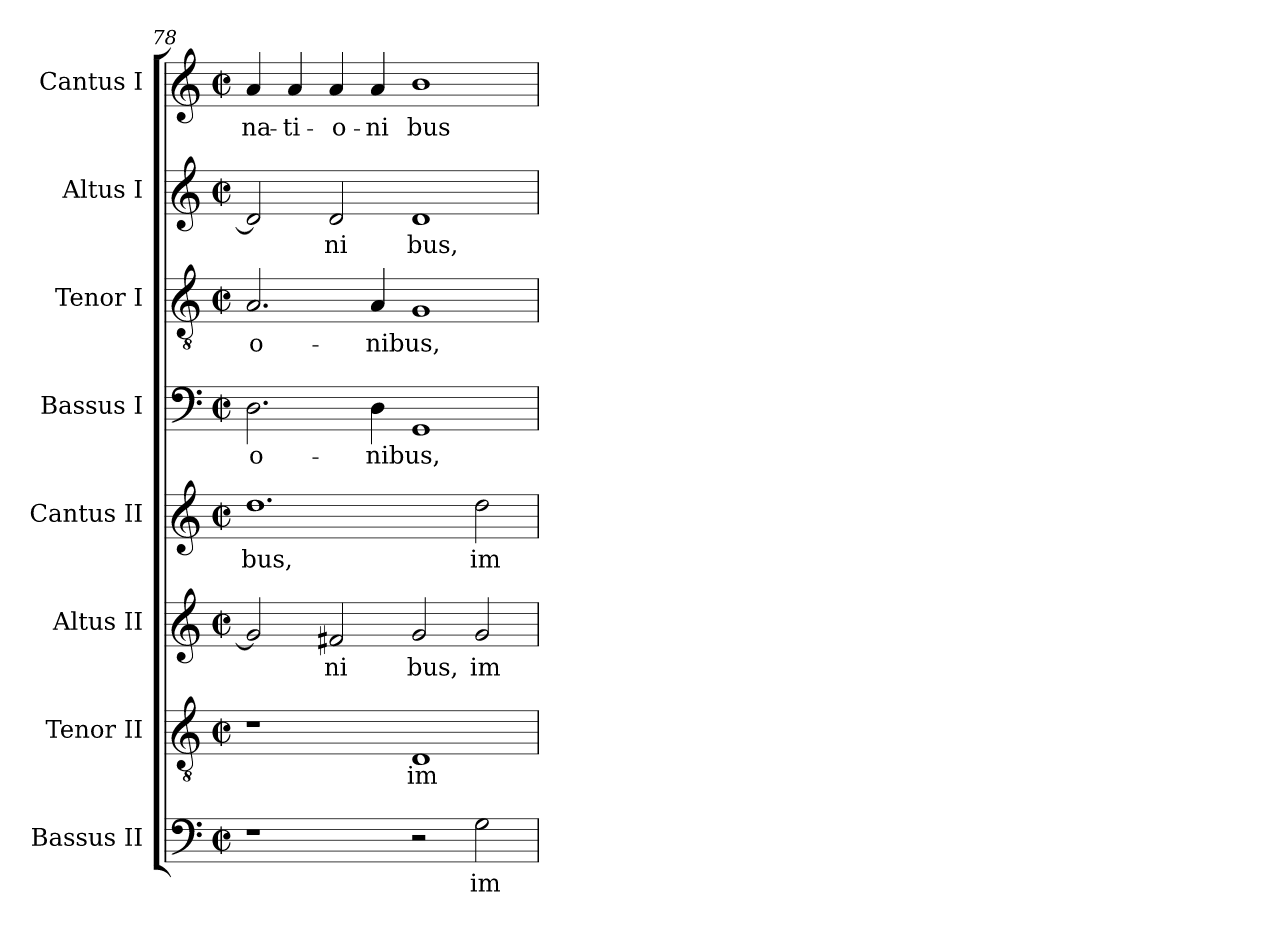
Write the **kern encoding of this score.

**kern	**text	**kern	**text	**kern	**text	**kern	**text	**kern	**text	**kern	**text	**kern	**text	**kern	**text
*part8	*part8	*part7	*part7	*part6	*part6	*part5	*part5	*part4	*part4	*part3	*part3	*part2	*part2	*part1	*part1
*staff8	*staff8	*staff7	*staff7	*staff6	*staff6	*staff5	*staff5	*staff4	*staff4	*staff3	*staff3	*staff2	*staff2	*staff1	*staff1
*I"Bassus II	*	*I"Tenor II	*	*I"Altus II	*	*I"Cantus II	*	*I"Bassus I	*	*I"Tenor I	*	*I"Altus I	*	*I"Cantus I	*
*clefF4	*	*clefGv2	*	*clefG2	*	*clefG2	*	*clefF4	*	*clefGv2	*	*clefG2	*	*clefG2	*
*M2/2	*	*M2/2	*	*M2/2	*	*M2/2	*	*M2/2	*	*M2/2	*	*M2/2	*	*M2/2	*
*met(c|)	*	*met(c|)	*	*met(c|)	*	*met(c|)	*	*met(c|)	*	*met(c|)	*	*met(c|)	*	*met(c|)	*
=78	=78	=78	=78	=78	=78	=78	=78	=78	=78	=78	=78	=78	=78	=78	=78
!	!	!	!	!	!	!	!LO:LY:b:cj	!	!LO:LY:b:cj	!	!LO:LY:b:cj	!	!	!	!LO:LY:b:cj
1r	.	1r	.	2g/]	.	1.dd	bus,	2.D\	-o-	2.A/	-o-	2d/]	.	4a/	na-
!	!	!	!	!	!	!	!	!	!	!	!	!	!	!	!LO:LY:b:cj
.	.	.	.	.	.	.	.	.	.	.	.	.	.	4a/	-ti-
!	!	!	!	!	!LO:LY:b:cj	!	!	!	!	!	!	!	!LO:LY:b:cj	!	!LO:LY:b:cj
.	.	.	.	2f#/	ni	.	.	.	.	.	.	2d/	ni	4a/	-o-
!	!	!	!	!	!	!	!	!	!LO:LY:b	!	!LO:LY:b	!	!	!	!LO:LY:b:cj
.	.	.	.	.	.	.	.	4D\	-nibus,	4A/	-nibus,	.	.	4a/	-ni
!	!	!	!LO:LY:b:cj	!	!LO:LY:b:cj	!	!	!	!	!	!	!	!LO:LY:b:cj	!	!LO:LY:b:cj
2r	.	1D	im	2g/	bus,	.	.	1GG	.	1G	.	1d	bus,	1b	bus
!	!LO:LY:b:cj	!	!	!	!LO:LY:b:cj	!	!LO:LY:b:cj	!	!	!	!	!	!	!	!
2G\	im-	.	.	2g/	im	2dd\	im	.	.	.	.	.	.	.	.
=	=	=	=	=	=	=	=	=	=	=	=	=	=	=	=
*-	*-	*-	*-	*-	*-	*-	*-	*-	*-	*-	*-	*-	*-	*-	*-
